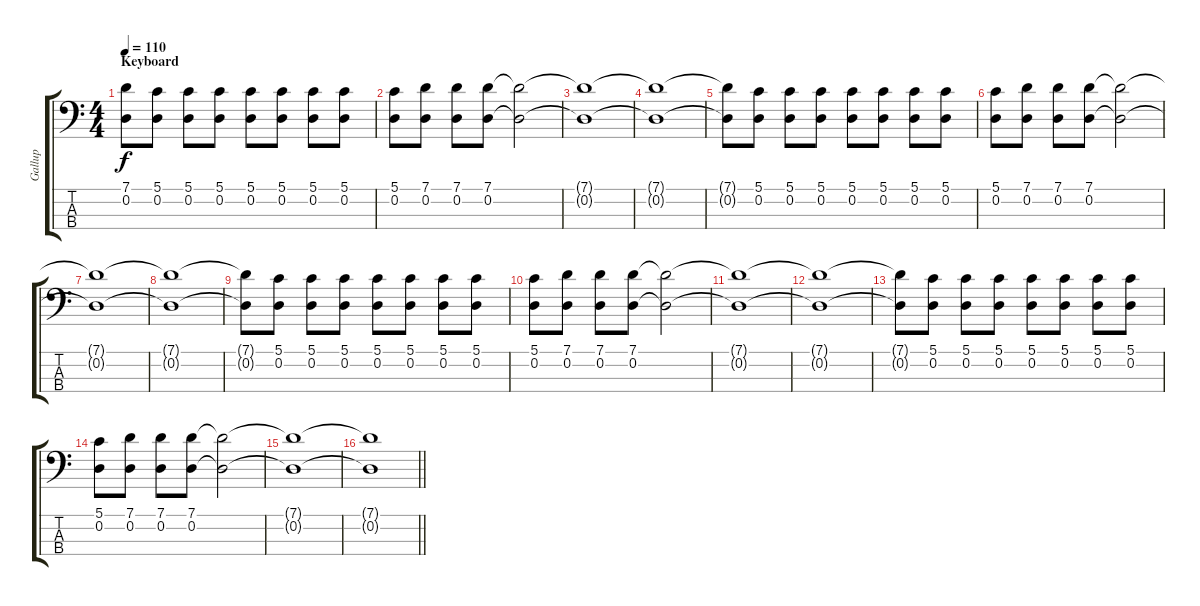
\track ("Gallup" "Gallup") {instrument electricbasspick}
\staff {score tabs}
\tuning (G2 D2 A1 E1) {hide}
\ts (4 4)
\section ("" "Keyboard")
\tempo 110
\clef f4
\ks c
(7.1{t} 0.2{t}).8{dy f} (5.1 0.2).8 (5.1 0.2).8 (5.1 0.2).8 (5.1 0.2).8 (5.1 0.2).8 (5.1 0.2).8 (5.1 0.2).8 |
(5.1 0.2).8 (7.1 0.2).8 (7.1 0.2).8 (7.1 0.2).8 (7.1{t} 0.2{t}).2 |
(7.1{t} 0.2{t}).1 |
(7.1{t} 0.2{t}).1 |
(7.1{t} 0.2{t}).8 (5.1 0.2).8 (5.1 0.2).8 (5.1 0.2).8 (5.1 0.2).8 (5.1 0.2).8 (5.1 0.2).8 (5.1 0.2).8 |
(5.1 0.2).8 (7.1 0.2).8 (7.1 0.2).8 (7.1 0.2).8 (7.1{t} 0.2{t}).2 |
(7.1{t} 0.2{t}).1 |
(7.1{t} 0.2{t}).1 |
(7.1{t} 0.2{t}).8 (5.1 0.2).8 (5.1 0.2).8 (5.1 0.2).8 (5.1 0.2).8 (5.1 0.2).8 (5.1 0.2).8 (5.1 0.2).8 |
(5.1 0.2).8 (7.1 0.2).8 (7.1 0.2).8 (7.1 0.2).8 (7.1{t} 0.2{t}).2 |
(7.1{t} 0.2{t}).1 |
(7.1{t} 0.2{t}).1 |
(7.1{t} 0.2{t}).8 (5.1 0.2).8 (5.1 0.2).8 (5.1 0.2).8 (5.1 0.2).8 (5.1 0.2).8 (5.1 0.2).8 (5.1 0.2).8 |
(5.1 0.2).8 (7.1 0.2).8 (7.1 0.2).8 (7.1 0.2).8 (7.1{t} 0.2{t}).2 |
(7.1{t} 0.2{t}).1 |
\barLineRight lightlight
(7.1{t} 0.2{t}).1
